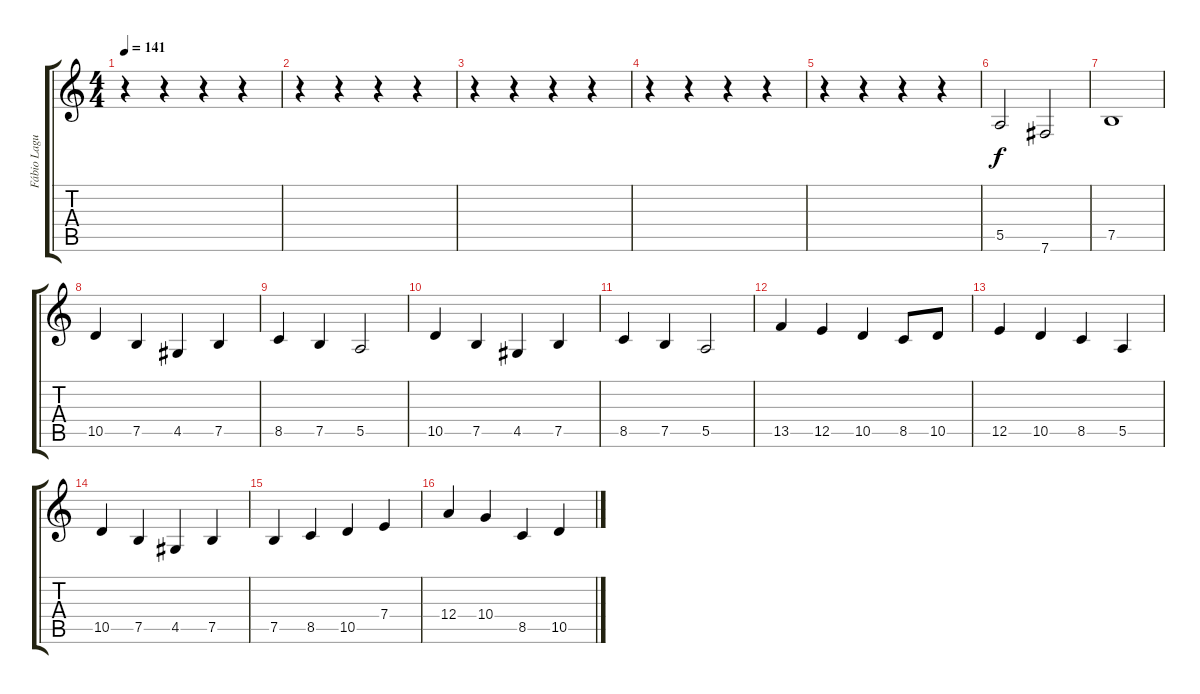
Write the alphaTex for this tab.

\track ("Fábio Laguna" "Fábio Lagu") {instrument stringensemble1}
\staff {score tabs}
\tuning (B4 Gb4 D4 A3 E3 B2) {hide}
\ts (4 4)
\tempo 141
\clef g2
\ks c
r.4{dy f} r.4 r.4 r.4 |
r.4 r.4 r.4 r.4 |
r.4 r.4 r.4 r.4 |
r.4 r.4 r.4 r.4 |
r.4 r.4 r.4 r.4{volume 14} |
5.5.2 7.6.2 |
7.5.1 |
10.5.4 7.5.4 4.5.4 7.5.4 |
8.5.4 7.5.4 5.5.2 |
10.5.4 7.5.4 4.5.4 7.5.4 |
8.5.4 7.5.4 5.5.2 |
13.5.4 12.5.4 10.5.4 8.5.8 10.5.8 |
12.5.4 10.5.4 8.5.4 5.5.4 |
10.5.4 7.5.4 4.5.4 7.5.4 |
7.5.4 8.5.4 10.5.4 7.4.4 |
12.4.4 10.4.4 8.5.4 10.5.4
